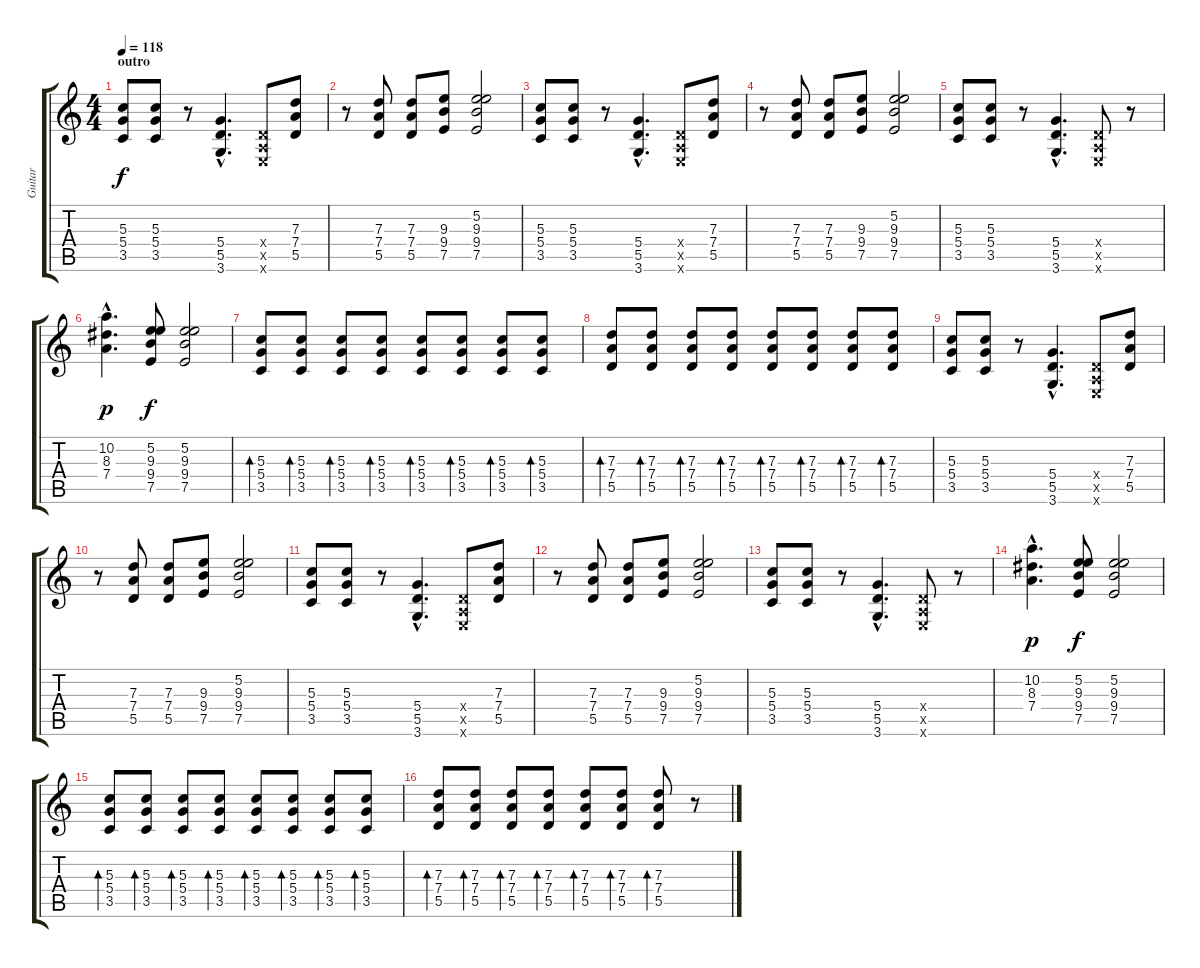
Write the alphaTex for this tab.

\track ("Guitar" "Guitar") {instrument distortionguitar}
\staff {score tabs}
\tuning (E4 B3 G3 D3 A2 E2) {hide}
\ts (4 4)
\section ("" "outro")
\tempo 118
\clef g2
\ks c
(5.3 5.4 3.5).8{dy f} (5.3 5.4 3.5).8 r.8 (5.4{hac} 5.5{hac} 3.6{hac}).4{d} (0.4{x} 0.5{x} 0.6{x}).8 (7.3 7.4 5.5).8 |
r.8 (7.3 7.4 5.5).8 (7.3 7.4 5.5).8 (9.3 9.4 7.5).8 (5.2 9.3 9.4 7.5).2 |
(5.3 5.4 3.5).8 (5.3 5.4 3.5).8 r.8 (5.4{hac} 5.5{hac} 3.6{hac}).4{d} (0.4{x} 0.5{x} 0.6{x}).8 (7.3 7.4 5.5).8 |
r.8 (7.3 7.4 5.5).8 (7.3 7.4 5.5).8 (9.3 9.4 7.5).8 (5.2 9.3 9.4 7.5).2 |
(5.3 5.4 3.5).8 (5.3 5.4 3.5).8 r.8 (5.4{hac} 5.5{hac} 3.6{hac}).4{d} (0.4{x} 0.5{x} 0.6{x}).8 r.8 |
(10.2{hac} 8.3{hac} 7.4{hac}).4{d dy p} (5.2 9.3 9.4 7.5).8{dy f} (5.2 9.3 9.4 7.5).2 |
(5.3 5.4 3.5).8{bd 60} (5.3 5.4 3.5).8{bd 60} (5.3 5.4 3.5).8{bd 60} (5.3 5.4 3.5).8{bd 60} (5.3 5.4 3.5).8{bd 60} (5.3 5.4 3.5).8{bd 60} (5.3 5.4 3.5).8{bd 60} (5.3 5.4 3.5).8{bd 60} |
(7.3 7.4 5.5).8{bd 60} (7.3 7.4 5.5).8{bd 60} (7.3 7.4 5.5).8{bd 60} (7.3 7.4 5.5).8{bd 60} (7.3 7.4 5.5).8{bd 60} (7.3 7.4 5.5).8{bd 60} (7.3 7.4 5.5).8{bd 60} (7.3 7.4 5.5).8{bd 60} |
(5.3 5.4 3.5).8 (5.3 5.4 3.5).8 r.8 (5.4{hac} 5.5{hac} 3.6{hac}).4{d} (0.4{x} 0.5{x} 0.6{x}).8 (7.3 7.4 5.5).8 |
r.8 (7.3 7.4 5.5).8 (7.3 7.4 5.5).8 (9.3 9.4 7.5).8 (5.2 9.3 9.4 7.5).2 |
(5.3 5.4 3.5).8 (5.3 5.4 3.5).8 r.8 (5.4{hac} 5.5{hac} 3.6{hac}).4{d} (0.4{x} 0.5{x} 0.6{x}).8 (7.3 7.4 5.5).8 |
r.8 (7.3 7.4 5.5).8 (7.3 7.4 5.5).8 (9.3 9.4 7.5).8 (5.2 9.3 9.4 7.5).2 |
(5.3 5.4 3.5).8 (5.3 5.4 3.5).8 r.8 (5.4{hac} 5.5{hac} 3.6{hac}).4{d} (0.4{x} 0.5{x} 0.6{x}).8 r.8 |
(10.2{hac} 8.3{hac} 7.4{hac}).4{d dy p} (5.2 9.3 9.4 7.5).8{dy f} (5.2 9.3 9.4 7.5).2 |
(5.3 5.4 3.5).8{bd 60} (5.3 5.4 3.5).8{bd 60} (5.3 5.4 3.5).8{bd 60} (5.3 5.4 3.5).8{bd 60} (5.3 5.4 3.5).8{bd 60} (5.3 5.4 3.5).8{bd 60} (5.3 5.4 3.5).8{bd 60} (5.3 5.4 3.5).8{bd 60} |
(7.3 7.4 5.5).8{bd 60} (7.3 7.4 5.5).8{bd 60} (7.3 7.4 5.5).8{bd 60} (7.3 7.4 5.5).8{bd 60} (7.3 7.4 5.5).8{bd 60} (7.3 7.4 5.5).8{bd 60} (7.3 7.4 5.5).8{bd 60} r.8
